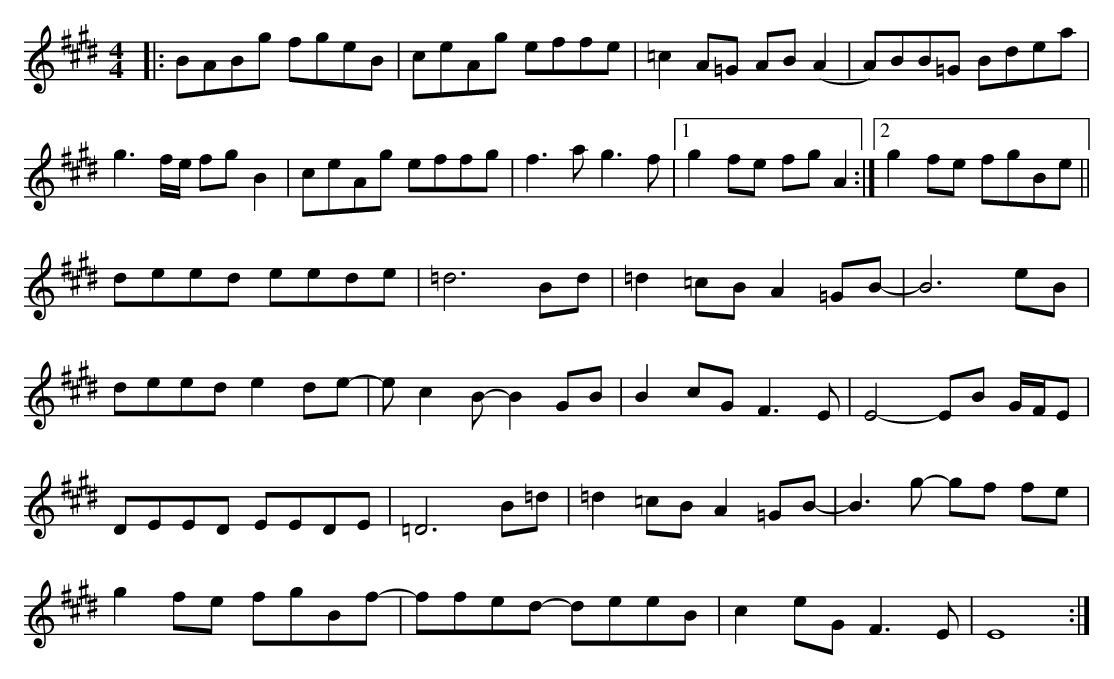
X:1
M:4/4
K:E
|:BABg fgeB|ceAg effe|=c2A=G AB(A2|A)BB=G Bdea|
g3f/e/ fgB2|ceAg effg|f3a g3f|1 g2fe fgA2:|2 g2fe fgBe||
deed eede|=d6 Bd|=d2=cB A2=GB-|B6 eB|
deed e2de-|ec2B- B2 GB|B2 cG F3E|E4- EB G/F/E|
DEED EEDE|=D6 B=d|=d2=cB A2=GB-|B3g- gf fe|
g2fe fgBf-|ffed- deeB|c2 eG F3 E|E8:|
